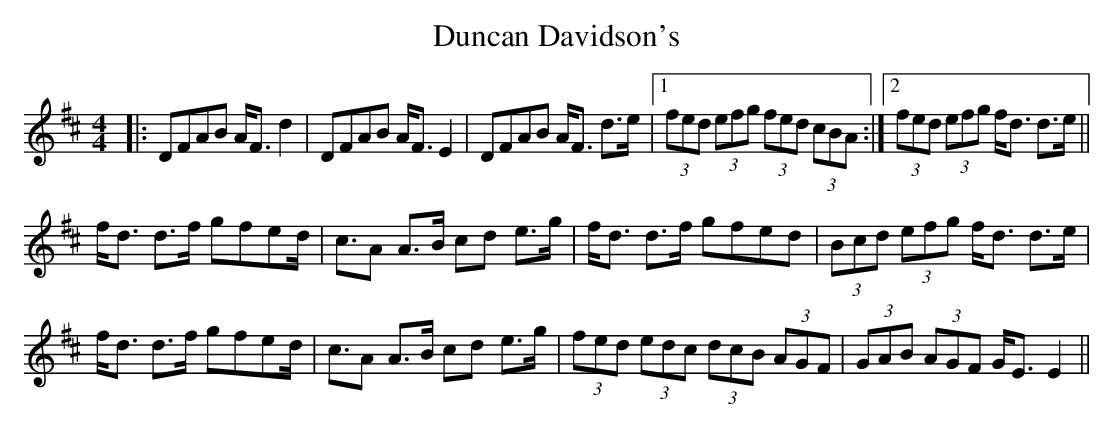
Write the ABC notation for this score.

X:1
T: Duncan Davidson's
M: 4/4
L: 1/8
K: Dmaj
|:DFAB A<F d2|DFAB A<F E2|DFAB A<F d>e|1 (3fed (3efg (3fed (3cBA:|2 (3fed (3efg f<d d>e||
f<d d>f gfed|<cA A>B cd e>g|f<d d>f gfed|(3Bcd (3efg f<d d>e|
f<d d>f gfed|<cA A>B cd e>g|(3fed (3edc (3dcB (3AGF|(3GAB (3AGF G<E E2||
